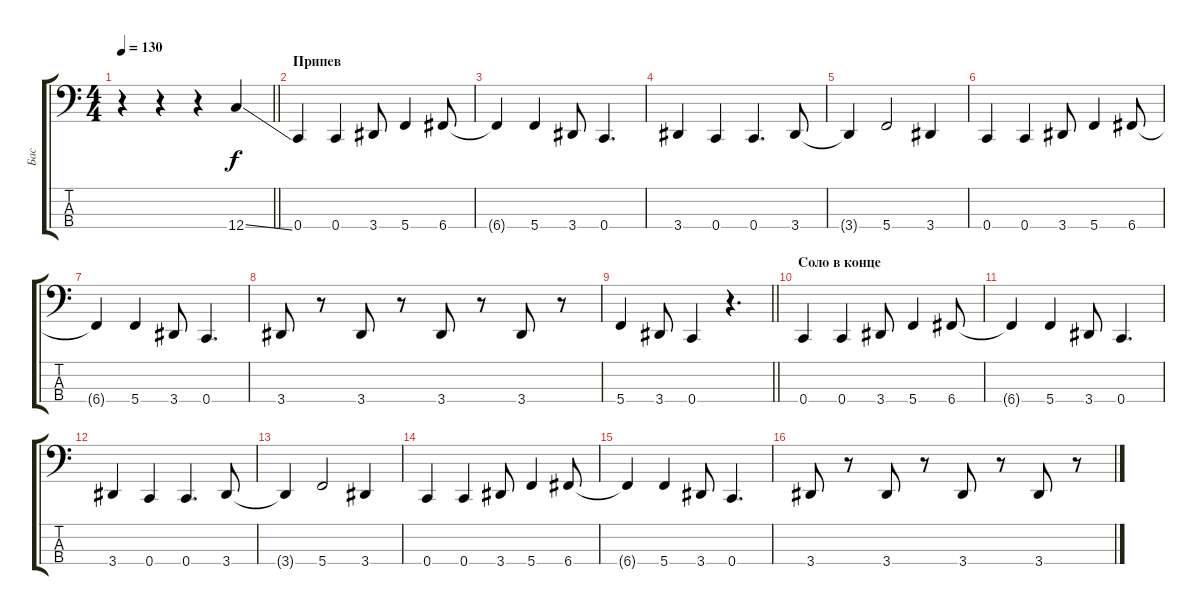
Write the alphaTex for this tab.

\track ("Бас" "Бас") {instrument electricbassfinger}
\staff {score tabs}
\tuning (F2 C2 G1 C1) {hide}
\ts (4 4)
\tempo 130
\clef f4
\barLineRight lightlight
\ks c
r.4{dy f} r.4 r.4 12.4{ss}.4 |
\section ("" "Припев")
0.4.4 0.4.4 3.4.8 5.4.4 6.4.8 |
6.4{t}.4 5.4.4 3.4.8 0.4.4{d} |
3.4.4 0.4.4 0.4.4{d} 3.4.8 |
3.4{t}.4 5.4.2 3.4.4 |
0.4.4 0.4.4 3.4.8 5.4.4 6.4.8 |
6.4{t}.4 5.4.4 3.4.8 0.4.4{d} |
3.4.8 r.8 3.4.8 r.8 3.4.8 r.8 3.4.8 r.8 |
\barLineRight lightlight
5.4.4 3.4.8 0.4.4 r.4{d} |
\section ("" "Соло в конце")
0.4.4 0.4.4 3.4.8 5.4.4 6.4.8 |
6.4{t}.4 5.4.4 3.4.8 0.4.4{d} |
3.4.4 0.4.4 0.4.4{d} 3.4.8 |
3.4{t}.4 5.4.2 3.4.4 |
0.4.4 0.4.4 3.4.8 5.4.4 6.4.8 |
6.4{t}.4 5.4.4 3.4.8 0.4.4{d} |
3.4.8 r.8 3.4.8 r.8 3.4.8 r.8 3.4.8 r.8
